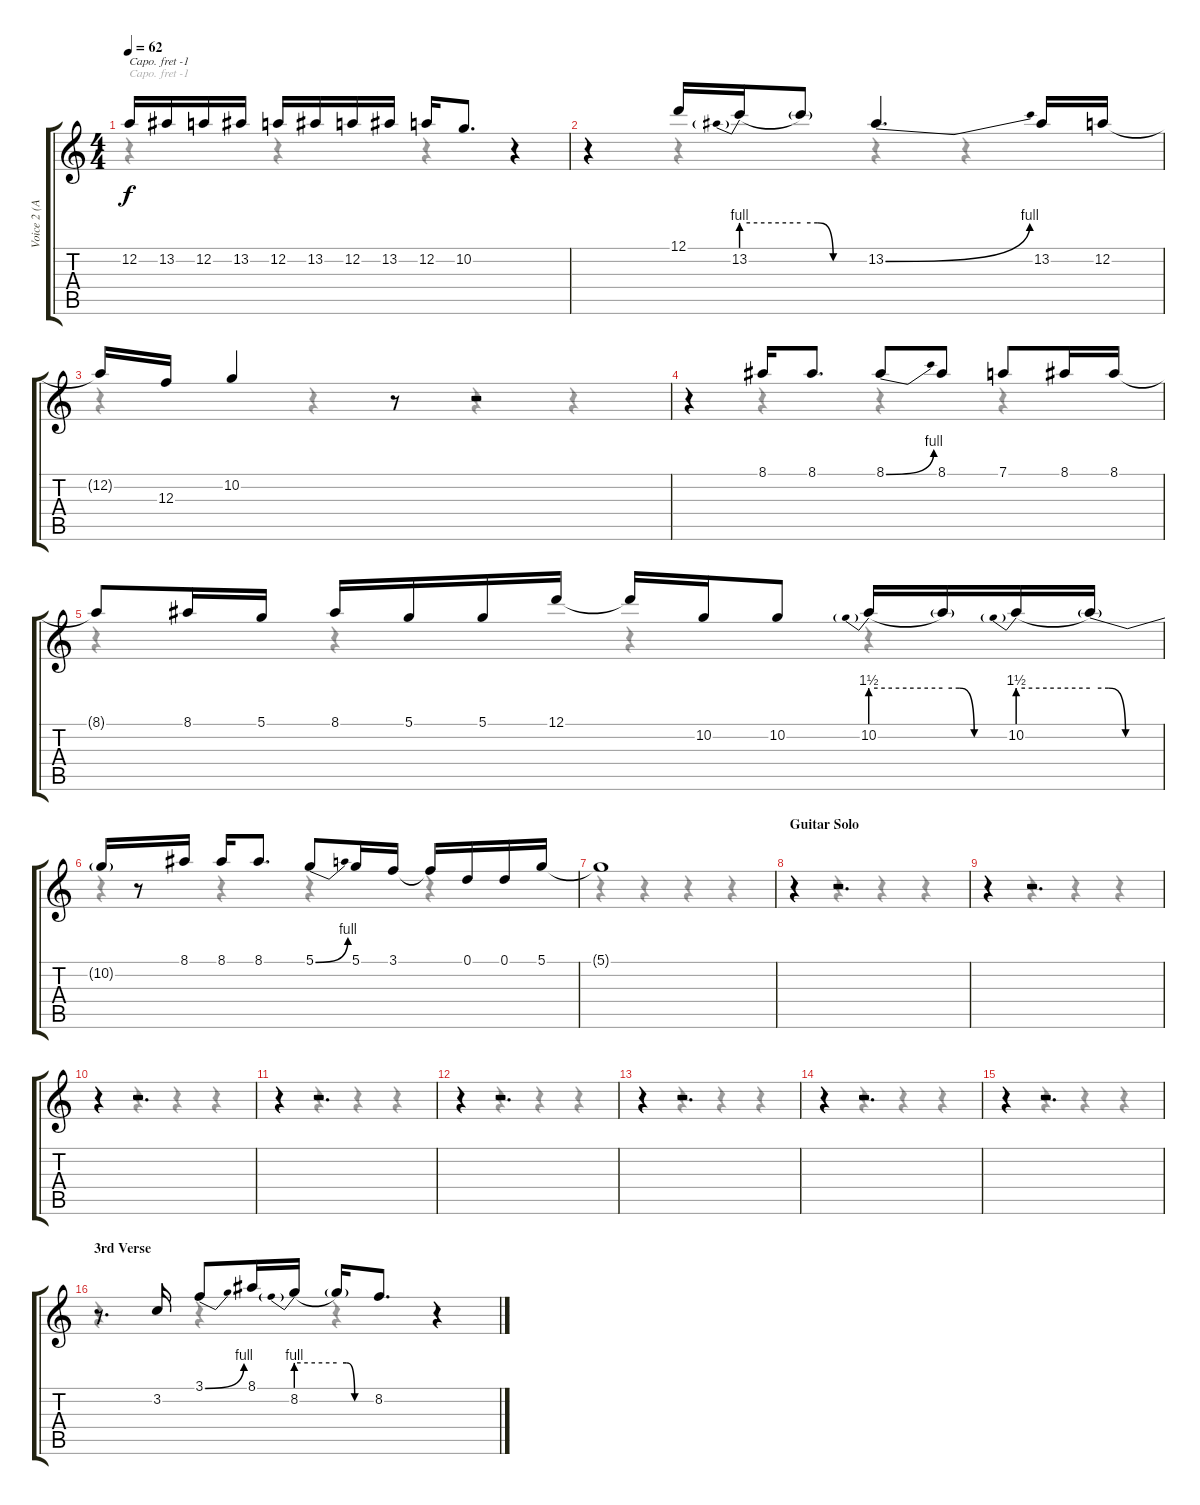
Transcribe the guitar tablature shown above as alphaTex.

\track ("Voice 2 (Axl)" "Voice 2 (A") {instrument electricbasspick}
\staff {score tabs}
\capo -1
\tuning (Eb4 Bb3 Gb3 Db3 Ab2 Eb2) {hide}
\voice
\ts (4 4)
\tempo 62
\clef g2
\ks c
12.2{t}.16{dy f} 13.2.16 12.2.16 13.2.16 12.2.16 13.2.16 12.2.16 13.2.16 12.2.16 10.2.8{d} r.4 |
r.4 12.1.16 13.2{be (prebend 0 4 60 4)}.16 13.2{be (custom 0 4 15 4 30 0 60 0) t}.8 13.2{be (bend 0 0 60 4)}.4{d} 13.2.16 12.2.16 |
12.2{t}.16 12.3.16 10.2.4 r.8 r.2 |
r.4 8.1.16 8.1.8{d} 8.1{be (bend 0 0 60 4)}.8 8.1.8 7.1.8 8.1.16 8.1.16 |
8.1{t}.8 8.1.16 5.1.16 8.1.16 5.1.16 5.1.16 12.1.16 12.1{t}.16 10.2.16 10.2.8 10.2{be (prebend 0 6 60 6)}.16 10.2{be (custom 0 6 15 6 30 0 60 0) t}.16 10.2{be (prebend 0 6 60 6)}.16 10.2{be (custom 0 6 15 6 30 0 60 0) t}.16 |
10.2{be (hold 0 0 60 0) t}.16 r.8 8.1.16 8.1.16 8.1.8{d} 5.1{be (bend 0 0 60 4)}.8 5.1.16 3.1.16 3.1{t}.16 0.1.16 0.1.16 5.1.16 |
5.1{t}.1 |
\section ("" "Guitar Solo")
r.4 r.2{d} |
r.4 r.2{d} |
r.4 r.2{d} |
r.4 r.2{d} |
r.4 r.2{d} |
r.4 r.2{d} |
r.4 r.2{d} |
r.4 r.2{d} |
\section ("" "3rd Verse")
r.8{d} 3.2.16 3.1{be (bend 0 0 60 4)}.8 8.1.16 8.2{be (prebend 0 4 60 4)}.16 8.2{be (custom 0 4 15 4 30 0 60 0) t}.16 8.2.8{d} r.4
\voice
\clef g2
\ottava regular
\simile none
\ks c
r.4{dy f} r.4 r.4 r.4 |
r.4 r.4 r.4 r.4 |
r.4 r.4 r.4 r.4 |
r.4 r.4 r.4 r.4 |
r.4 r.4 r.4 r.4 |
r.4 r.4 r.4 r.4 |
r.4 r.4 r.4 r.4 |
r.4 r.4 r.4 r.4 |
r.4 r.4 r.4 r.4 |
r.4 r.4 r.4 r.4 |
r.4 r.4 r.4 r.4 |
r.4 r.4 r.4 r.4 |
r.4 r.4 r.4 r.4 |
r.4 r.4 r.4 r.4 |
r.4 r.4 r.4 r.4 |
r.4 r.4 r.4 r.4
